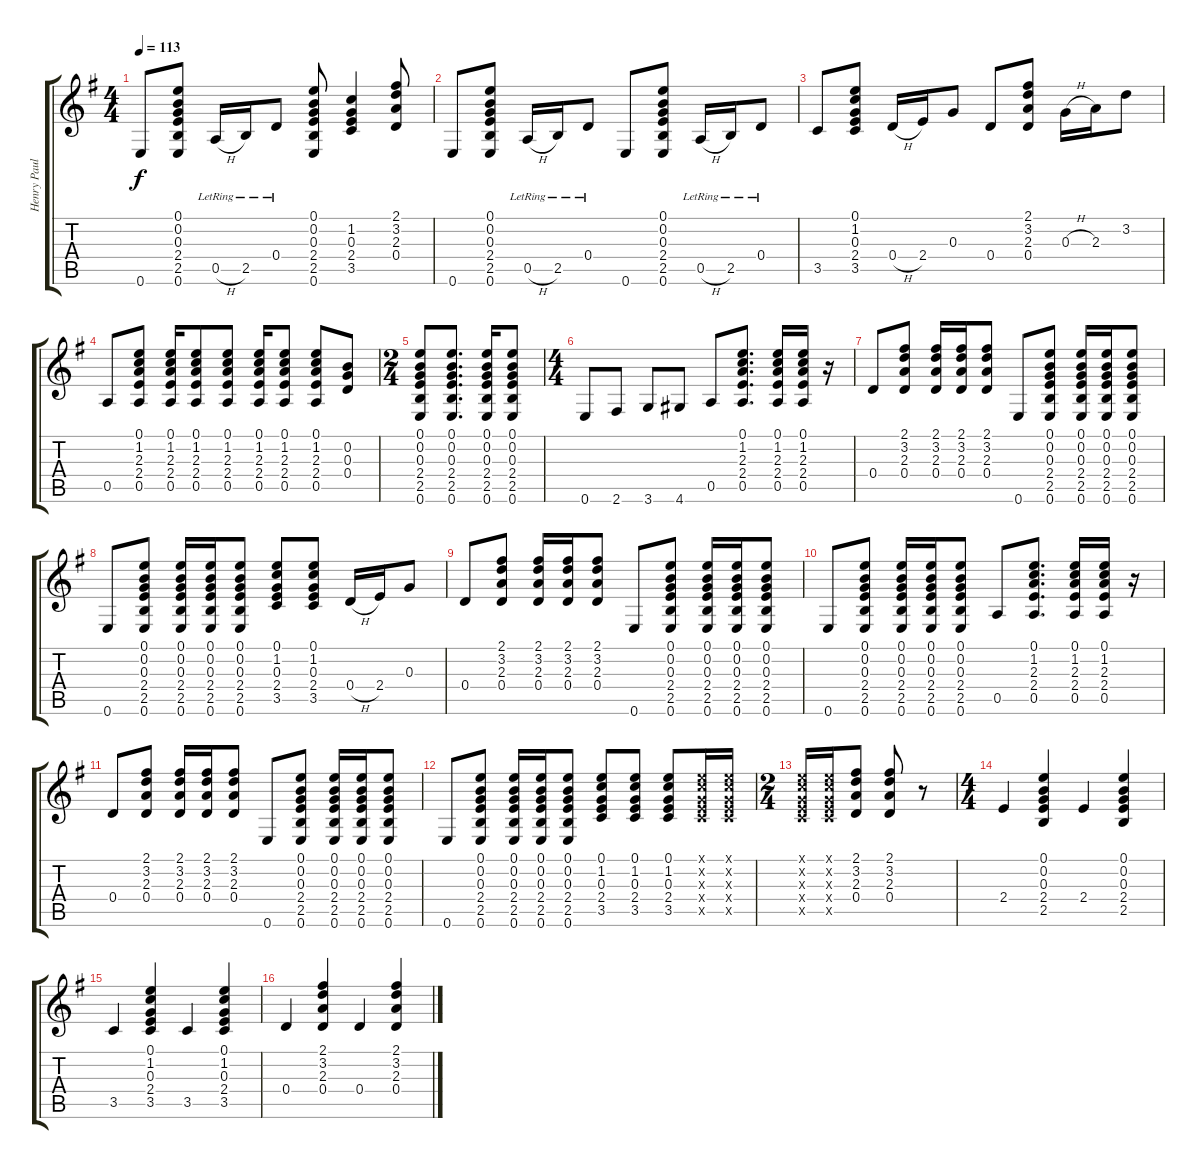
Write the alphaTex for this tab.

\track ("Henry Paul Guitar" "Henry Paul") {instrument acousticguitarsteel}
\staff {score tabs}
\tuning (E4 B3 G3 D3 A2 E2) {hide}
\ts (4 4)
\tempo 113
\clef g2
\ks eminor
0.6.8{dy f} (0.1 0.2 0.3 2.4 2.5 0.6).8 0.5{h lr}.16 2.5{lr}.16 0.4{lr}.8 (0.1 0.2 0.3 2.4 2.5 0.6).8 (1.2 0.3 2.4 3.5).4 (2.1 3.2 2.3 0.4).8 |
0.6.8 (0.1 0.2 0.3 2.4 2.5 0.6).8 0.5{h lr}.16 2.5{lr}.16 0.4{lr}.8 0.6.8 (0.1 0.2 0.3 2.4 2.5 0.6).8 0.5{h lr}.16 2.5{lr}.16 0.4{lr}.8 |
3.5.8 (0.1 1.2 0.3 2.4 3.5).8 0.4{h}.16 2.4.16 0.3.8 0.4.8 (2.1 3.2 2.3 0.4).8 0.3{h}.16 2.3.16 3.2.8 |
0.5.8 (0.1 1.2 2.3 2.4 0.5).8 (0.1 1.2 2.3 2.4 0.5).16 (0.1 1.2 2.3 2.4 0.5).8 (0.1 1.2 2.3 2.4 0.5).8 (0.1 1.2 2.3 2.4 0.5).16 (0.1 1.2 2.3 2.4 0.5).8 (0.1 1.2 2.3 2.4 0.5).8 (0.2 0.3 0.4).8 |
\ts (2 4)
(0.1 0.2 0.3 2.4 2.5 0.6).8 (0.1 0.2 0.3 2.4 2.5 0.6).8{d} (0.1 0.2 0.3 2.4 2.5 0.6).16 (0.1 0.2 0.3 2.4 2.5 0.6).8 |
\ts (4 4)
0.6.8 2.6.8 3.6.8 4.6.8 0.5.8 (0.1 1.2 2.3 2.4 0.5).8{d} (0.1 1.2 2.3 2.4 0.5).16 (0.1 1.2 2.3 2.4 0.5).16 r.16 |
0.4.8 (2.1 3.2 2.3 0.4).8 (2.1 3.2 2.3 0.4).16 (2.1 3.2 2.3 0.4).16 (2.1 3.2 2.3 0.4).8 0.6.8 (0.1 0.2 0.3 2.4 2.5 0.6).8 (0.1 0.2 0.3 2.4 2.5 0.6).16 (0.1 0.2 0.3 2.4 2.5 0.6).16 (0.1 0.2 0.3 2.4 2.5 0.6).8 |
0.6.8 (0.1 0.2 0.3 2.4 2.5 0.6).8 (0.1 0.2 0.3 2.4 2.5 0.6).16 (0.1 0.2 0.3 2.4 2.5 0.6).16 (0.1 0.2 0.3 2.4 2.5 0.6).8 (0.1 1.2 0.3 2.4 3.5).8 (0.1 1.2 0.3 2.4 3.5).8 0.4{h}.16 2.4.16 0.3.8 |
0.4.8 (2.1 3.2 2.3 0.4).8 (2.1 3.2 2.3 0.4).16 (2.1 3.2 2.3 0.4).16 (2.1 3.2 2.3 0.4).8 0.6.8 (0.1 0.2 0.3 2.4 2.5 0.6).8 (0.1 0.2 0.3 2.4 2.5 0.6).16 (0.1 0.2 0.3 2.4 2.5 0.6).16 (0.1 0.2 0.3 2.4 2.5 0.6).8 |
0.6.8 (0.1 0.2 0.3 2.4 2.5 0.6).8 (0.1 0.2 0.3 2.4 2.5 0.6).16 (0.1 0.2 0.3 2.4 2.5 0.6).16 (0.1 0.2 0.3 2.4 2.5 0.6).8 0.5.8 (0.1 1.2 2.3 2.4 0.5).8{d} (0.1 1.2 2.3 2.4 0.5).16 (0.1 1.2 2.3 2.4 0.5).16 r.16 |
0.4.8 (2.1 3.2 2.3 0.4).8 (2.1 3.2 2.3 0.4).16 (2.1 3.2 2.3 0.4).16 (2.1 3.2 2.3 0.4).8 0.6.8 (0.1 0.2 0.3 2.4 2.5 0.6).8 (0.1 0.2 0.3 2.4 2.5 0.6).16 (0.1 0.2 0.3 2.4 2.5 0.6).16 (0.1 0.2 0.3 2.4 2.5 0.6).8 |
0.6.8 (0.1 0.2 0.3 2.4 2.5 0.6).8 (0.1 0.2 0.3 2.4 2.5 0.6).16 (0.1 0.2 0.3 2.4 2.5 0.6).16 (0.1 0.2 0.3 2.4 2.5 0.6).8 (0.1 1.2 0.3 2.4 3.5).8 (0.1 1.2 0.3 2.4 3.5).8 (0.1 1.2 0.3 2.4 3.5).8 (0.1{x} 1.2{x} 0.3{x} 2.4{x} 3.5{x}).16 (0.1{x} 1.2{x} 0.3{x} 2.4{x} 3.5{x}).16 |
\ts (2 4)
(0.1{x} 1.2{x} 0.3{x} 2.4{x} 3.5{x}).16 (0.1{x} 1.2{x} 0.3{x} 2.4{x} 3.5{x}).16 (2.1 3.2 2.3 0.4).8 (2.1 3.2 2.3 0.4).8 r.8 |
\ts (4 4)
2.4.4{volume 7 balance 0} (0.1 0.2 0.3 2.4 2.5).4 2.4.4 (0.1 0.2 0.3 2.4 2.5).4 |
3.5.4 (0.1 1.2 0.3 2.4 3.5).4 3.5.4 (0.1 1.2 0.3 2.4 3.5).4 |
0.4.4 (2.1 3.2 2.3 0.4).4 0.4.4 (2.1 3.2 2.3 0.4).4
